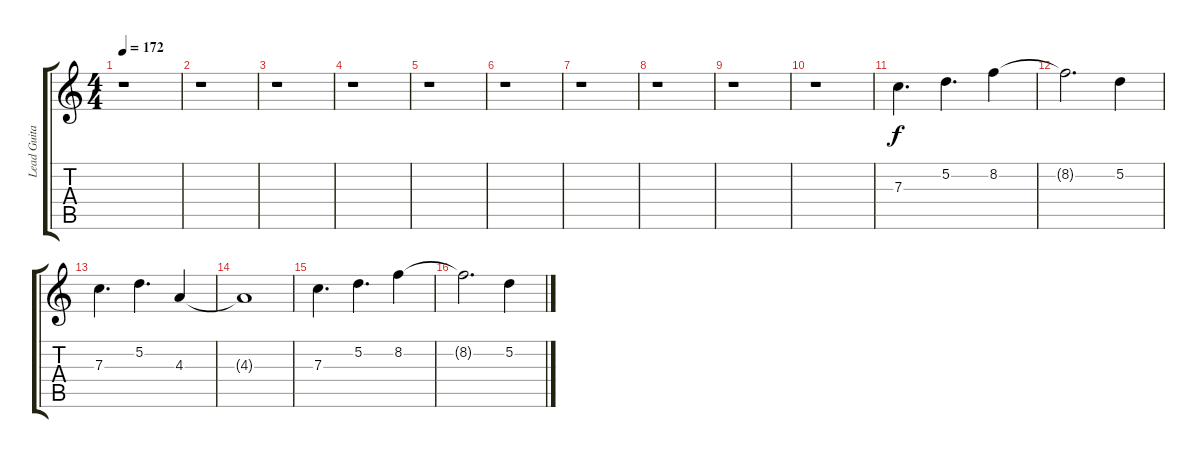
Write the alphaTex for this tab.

\track ("Lead Guitar " "Lead Guita") {instrument distortionguitar}
\staff {score tabs}
\tuning (D4 A3 F3 C3 G2 C2) {hide}
\ts (4 4)
\tempo 172
\clef g2
\ks c
r.1{dy f} |
r.1 |
r.1 |
r.1 |
r.1 |
r.1 |
r.1 |
r.1 |
r.1 |
r.1 |
7.3.4{d} 5.2.4{d} 8.2.4 |
8.2{t}.2{d} 5.2.4 |
7.3.4{d} 5.2.4{d} 4.3.4 |
4.3{t}.1 |
7.3.4{d} 5.2.4{d} 8.2.4 |
8.2{t}.2{d} 5.2.4
